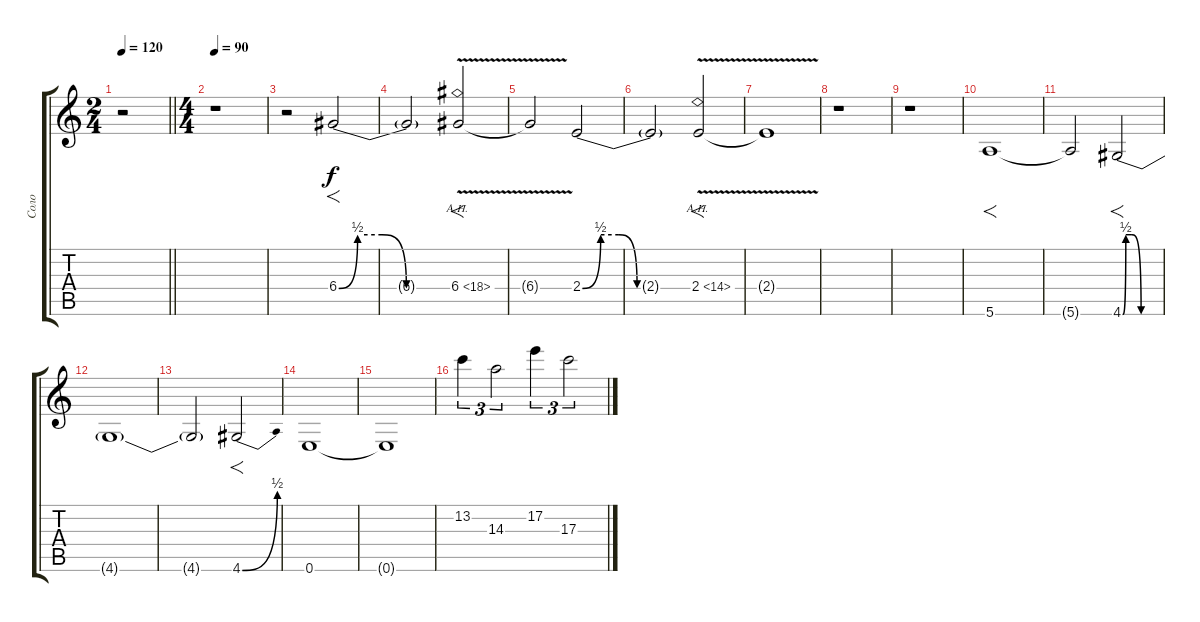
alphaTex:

\track ("Соло" "Соло") {instrument distortionguitar}
\staff {score tabs}
\tuning (E4 B3 G3 D3 A2 E2) {hide}
\ts (2 4)
\tempo 120
\clef g2
\barLineRight lightlight
\ks c
r.2{dy f} |
\ts (4 4)
\tempo 90
r.1 |
r.2 6.4{be (custom 0 0 10 2 23 2 36 0 60 0)}.2{f instrument distortionguitar} |
6.4{t}.2 6.4{ah 12 v}.2{f} |
6.4{t}.2 2.4{be (custom 0 0 10 2 20 2 30 0 60 0)}.2 |
2.4{t}.2 2.4{ah 12 v}.2{f} |
2.4{t}.1 |
r.1 |
r.1 |
5.6.1{f} |
5.6{t}.2 4.6{be (custom 0 0 5 2 15 2 30 0 45 0 60 0)}.2{f} |
4.6{t}.1 |
4.6{t}.2 4.6{be (bend 0 0 60 2)}.2{f} |
0.6.1 |
0.6{t}.1 |
13.2.4{tu (3 2) volume 16 instrument acousticguitarnylon} 14.3.2{tu (3 2)} 17.2.4{tu (3 2)} 17.3.2{tu (3 2)}
